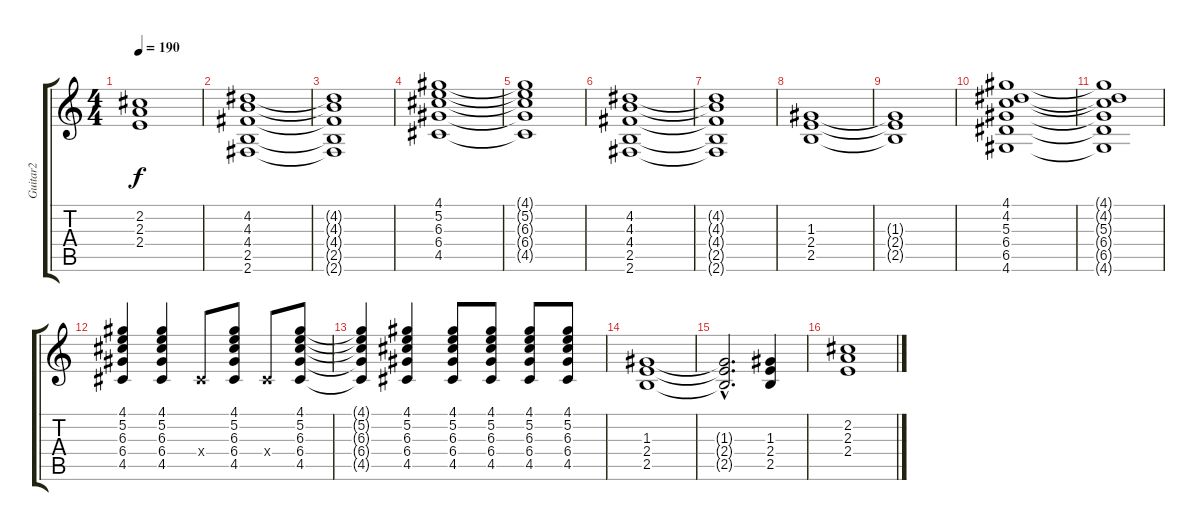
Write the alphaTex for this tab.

\track ("Guitar2" "Guitar2") {instrument electricguitarclean}
\staff {score tabs}
\tuning (E4 B3 G3 D3 A2 E2) {hide}
\ts (4 4)
\tempo 190
\clef g2
\ks c
(2.2{t} 2.3{t} 2.4{t}).1{dy f} |
(4.2 4.3 4.4 2.5 2.6).1 |
(4.2{t} 4.3{t} 4.4{t} 2.5{t} 2.6{t}).1 |
(4.1 5.2 6.3 6.4 4.5).1 |
(4.1{t} 5.2{t} 6.3{t} 6.4{t} 4.5{t}).1 |
(4.2 4.3 4.4 2.5 2.6).1 |
(4.2{t} 4.3{t} 4.4{t} 2.5{t} 2.6{t}).1 |
(1.3 2.4 2.5).1 |
(1.3{t} 2.4{t} 2.5{t}).1 |
(4.1 4.2 5.3 6.4 6.5 4.6).1 |
(4.1{t} 4.2{t} 5.3{t} 6.4{t} 6.5{t} 4.6{t}).1 |
(4.1 5.2 6.3 6.4 4.5).4 (4.1 5.2 6.3 6.4 4.5).4 -1.4{x}.8 (4.1 5.2 6.3 6.4 4.5).8 -1.4{x}.8 (4.1 5.2 6.3 6.4 4.5).8 |
(4.1{t} 5.2{t} 6.3{t} 6.4{t} 4.5{t}).4 (4.1 5.2 6.3 6.4 4.5).4 (4.1 5.2 6.3 6.4 4.5).8 (4.1 5.2 6.3 6.4 4.5).8 (4.1 5.2 6.3 6.4 4.5).8 (4.1 5.2 6.3 6.4 4.5).8 |
(1.3 2.4 2.5).1 |
(1.3{hac t} 2.4{hac t} 2.5{hac t}).2{d} (1.3 2.4 2.5).4 |
(2.2 2.3 2.4).1
